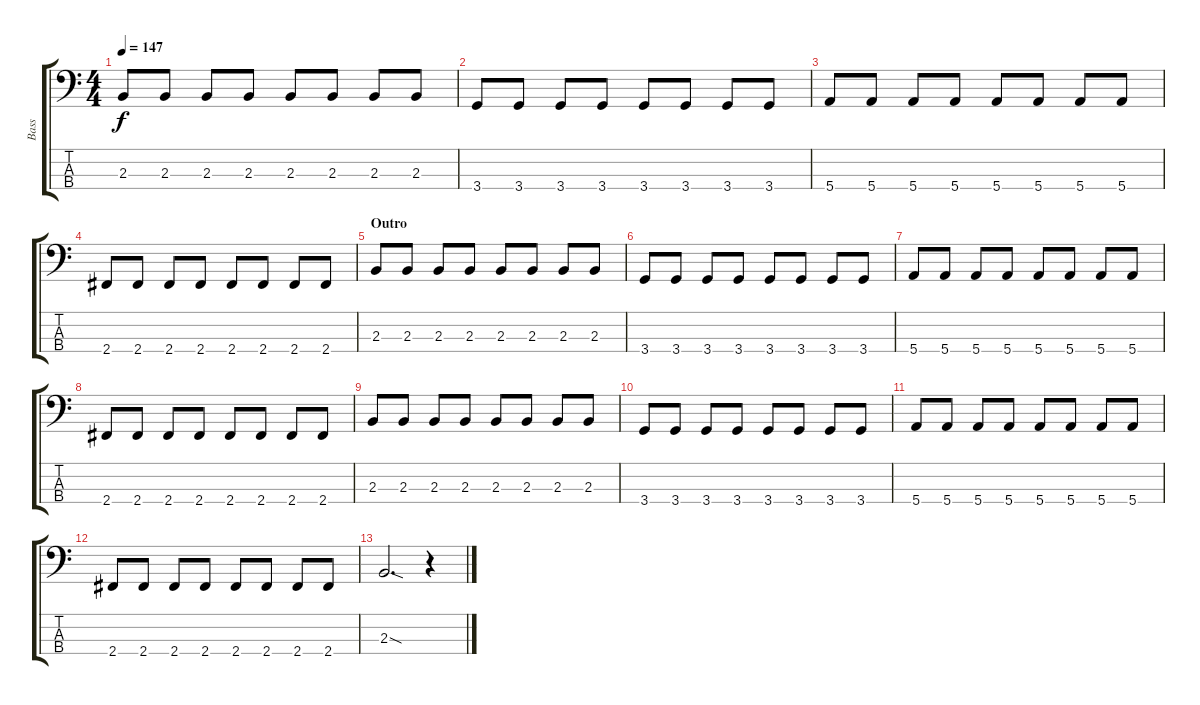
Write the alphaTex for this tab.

\track ("Bass" "Bass") {instrument electricbasspick}
\staff {score tabs}
\tuning (G2 D2 A1 E1) {hide}
\ts (4 4)
\tempo 147
\clef f4
\ks c
2.3.8{dy f} 2.3.8 2.3.8 2.3.8 2.3.8 2.3.8 2.3.8 2.3.8 |
3.4.8 3.4.8 3.4.8 3.4.8 3.4.8 3.4.8 3.4.8 3.4.8 |
5.4.8 5.4.8 5.4.8 5.4.8 5.4.8 5.4.8 5.4.8 5.4.8 |
2.4.8 2.4.8 2.4.8 2.4.8 2.4.8 2.4.8 2.4.8 2.4.8 |
\section ("" "Outro")
2.3.8 2.3.8 2.3.8 2.3.8 2.3.8 2.3.8 2.3.8 2.3.8 |
3.4.8 3.4.8 3.4.8 3.4.8 3.4.8 3.4.8 3.4.8 3.4.8 |
5.4.8 5.4.8 5.4.8 5.4.8 5.4.8 5.4.8 5.4.8 5.4.8 |
2.4.8 2.4.8 2.4.8 2.4.8 2.4.8 2.4.8 2.4.8 2.4.8 |
2.3.8 2.3.8 2.3.8 2.3.8 2.3.8 2.3.8 2.3.8 2.3.8 |
3.4.8 3.4.8 3.4.8 3.4.8 3.4.8 3.4.8 3.4.8 3.4.8 |
5.4.8 5.4.8 5.4.8 5.4.8 5.4.8 5.4.8 5.4.8 5.4.8 |
2.4.8 2.4.8 2.4.8 2.4.8 2.4.8 2.4.8 2.4.8 2.4.8 |
2.3{sod}.2{d} r.4
